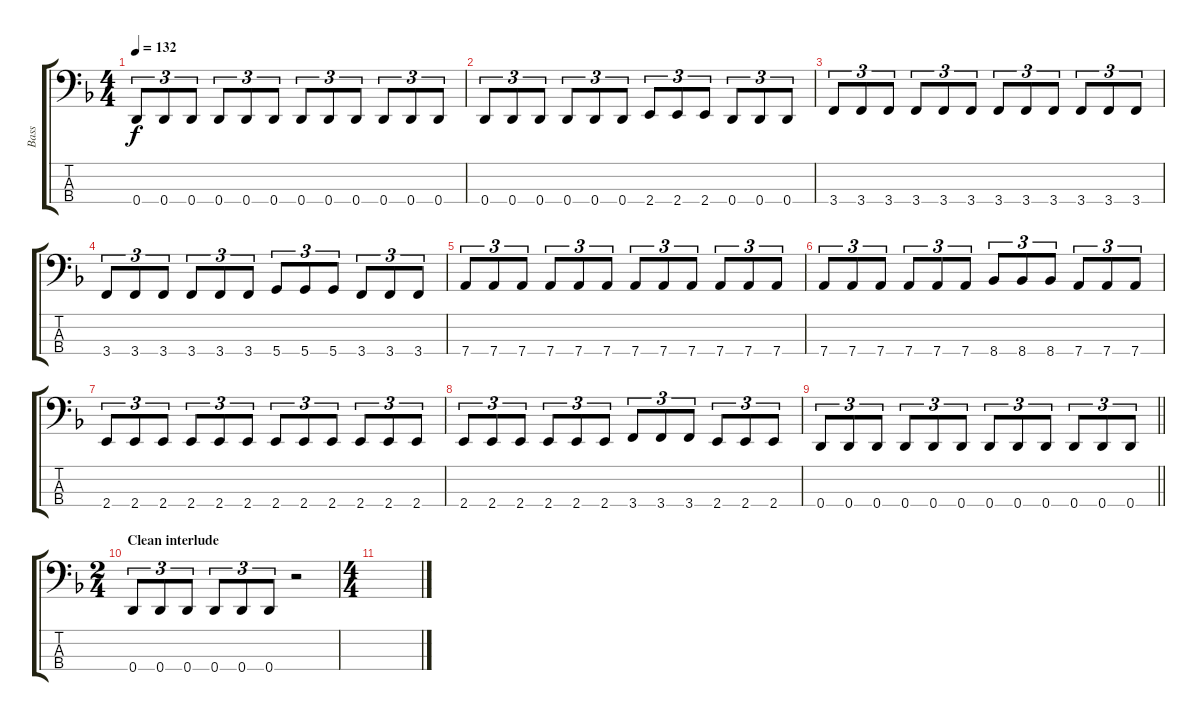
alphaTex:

\track ("Bass" "Bass") {instrument electricbassfinger}
\staff {score tabs}
\tuning (G2 D2 A1 D1) {hide}
\ts (4 4)
\tempo 132
\clef f4
\ks dminor
0.4.8{tu (3 2) dy f} 0.4.8{tu (3 2)} 0.4.8{tu (3 2)} 0.4.8{tu (3 2)} 0.4.8{tu (3 2)} 0.4.8{tu (3 2)} 0.4.8{tu (3 2)} 0.4.8{tu (3 2)} 0.4.8{tu (3 2)} 0.4.8{tu (3 2)} 0.4.8{tu (3 2)} 0.4.8{tu (3 2)} |
0.4.8{tu (3 2)} 0.4.8{tu (3 2)} 0.4.8{tu (3 2)} 0.4.8{tu (3 2)} 0.4.8{tu (3 2)} 0.4.8{tu (3 2)} 2.4.8{tu (3 2)} 2.4.8{tu (3 2)} 2.4.8{tu (3 2)} 0.4.8{tu (3 2)} 0.4.8{tu (3 2)} 0.4.8{tu (3 2)} |
3.4.8{tu (3 2)} 3.4.8{tu (3 2)} 3.4.8{tu (3 2)} 3.4.8{tu (3 2)} 3.4.8{tu (3 2)} 3.4.8{tu (3 2)} 3.4.8{tu (3 2)} 3.4.8{tu (3 2)} 3.4.8{tu (3 2)} 3.4.8{tu (3 2)} 3.4.8{tu (3 2)} 3.4.8{tu (3 2)} |
3.4.8{tu (3 2)} 3.4.8{tu (3 2)} 3.4.8{tu (3 2)} 3.4.8{tu (3 2)} 3.4.8{tu (3 2)} 3.4.8{tu (3 2)} 5.4.8{tu (3 2)} 5.4.8{tu (3 2)} 5.4.8{tu (3 2)} 3.4.8{tu (3 2)} 3.4.8{tu (3 2)} 3.4.8{tu (3 2)} |
7.4.8{tu (3 2)} 7.4.8{tu (3 2)} 7.4.8{tu (3 2)} 7.4.8{tu (3 2)} 7.4.8{tu (3 2)} 7.4.8{tu (3 2)} 7.4.8{tu (3 2)} 7.4.8{tu (3 2)} 7.4.8{tu (3 2)} 7.4.8{tu (3 2)} 7.4.8{tu (3 2)} 7.4.8{tu (3 2)} |
7.4.8{tu (3 2)} 7.4.8{tu (3 2)} 7.4.8{tu (3 2)} 7.4.8{tu (3 2)} 7.4.8{tu (3 2)} 7.4.8{tu (3 2)} 8.4.8{tu (3 2)} 8.4.8{tu (3 2)} 8.4.8{tu (3 2)} 7.4.8{tu (3 2)} 7.4.8{tu (3 2)} 7.4.8{tu (3 2)} |
2.4.8{tu (3 2)} 2.4.8{tu (3 2)} 2.4.8{tu (3 2)} 2.4.8{tu (3 2)} 2.4.8{tu (3 2)} 2.4.8{tu (3 2)} 2.4.8{tu (3 2)} 2.4.8{tu (3 2)} 2.4.8{tu (3 2)} 2.4.8{tu (3 2)} 2.4.8{tu (3 2)} 2.4.8{tu (3 2)} |
2.4.8{tu (3 2)} 2.4.8{tu (3 2)} 2.4.8{tu (3 2)} 2.4.8{tu (3 2)} 2.4.8{tu (3 2)} 2.4.8{tu (3 2)} 3.4.8{tu (3 2)} 3.4.8{tu (3 2)} 3.4.8{tu (3 2)} 2.4.8{tu (3 2)} 2.4.8{tu (3 2)} 2.4.8{tu (3 2)} |
\barLineRight lightlight
0.4.8{tu (3 2)} 0.4.8{tu (3 2)} 0.4.8{tu (3 2)} 0.4.8{tu (3 2)} 0.4.8{tu (3 2)} 0.4.8{tu (3 2)} 0.4.8{tu (3 2)} 0.4.8{tu (3 2)} 0.4.8{tu (3 2)} 0.4.8{tu (3 2)} 0.4.8{tu (3 2)} 0.4.8{tu (3 2)} |
\ts (2 4)
\section ("" "Clean interlude")
0.4.8{tu (3 2)} 0.4.8{tu (3 2)} 0.4.8{tu (3 2)} 0.4.8{tu (3 2)} 0.4.8{tu (3 2)} 0.4.8{tu (3 2)} r.2 |
\ts (4 4)
